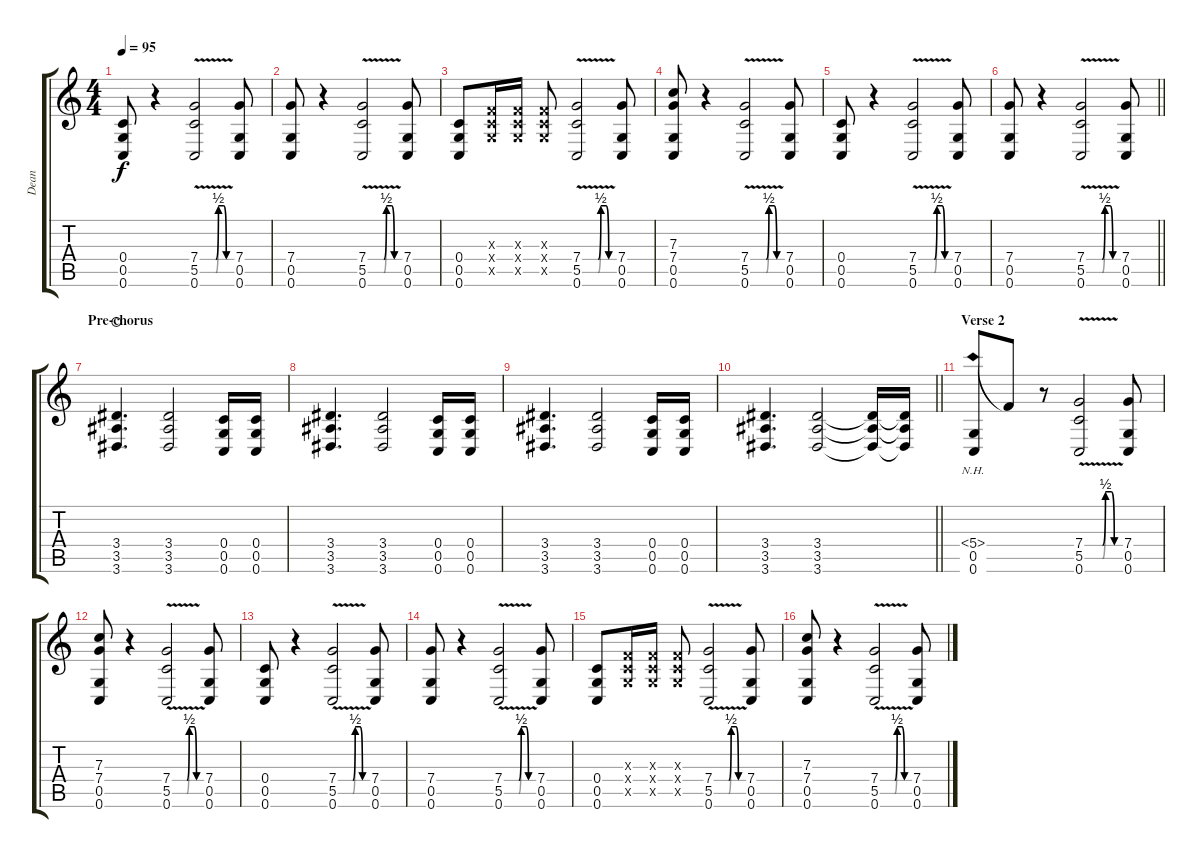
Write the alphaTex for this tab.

\track ("Dean" "Dean") {instrument electricguitarclean}
\staff {score tabs}
\tuning (D4 A3 F3 C3 G2 C2) {hide}
\ts (4 4)
\tempo 95
\clef g2
\ks c
(0.4 0.5 0.6).8{dy f} r.4 (7.4{be (custom 0 0 15 0 30 0 35 2 45 2 50 0 60 0)} 5.5{be (custom 0 0 15 0 30 0 35 2 45 2 50 0 60 0)} 0.6{v}).2 (7.4 0.5 0.6).8 |
(7.4 0.5 0.6).8 r.4 (7.4{be (custom 0 0 15 0 30 0 35 2 45 2 50 0 60 0)} 5.5{be (custom 0 0 15 0 30 0 35 2 45 2 50 0 60 0)} 0.6{v}).2 (7.4 0.5 0.6).8 |
(0.4 0.5 0.6).8 (0.3{x} 0.4{x} 0.5{x}).16 (0.3{x} 0.4{x} 0.5{x}).16 (0.3{x} 0.4{x} 0.5{x}).8 (7.4{be (custom 0 0 15 0 30 0 35 2 45 2 50 0 60 0)} 5.5{be (custom 0 0 15 0 30 0 35 2 45 2 50 0 60 0)} 0.6{v}).2 (7.4 0.5 0.6).8 |
(7.3 7.4 0.5 0.6).8 r.4 (7.4{be (custom 0 0 15 0 30 0 35 2 45 2 50 0 60 0)} 5.5{be (custom 0 0 15 0 30 0 35 2 45 2 50 0 60 0)} 0.6{v}).2 (7.4 0.5 0.6).8 |
(0.4 0.5 0.6).8 r.4 (7.4{be (custom 0 0 15 0 30 0 35 2 45 2 50 0 60 0)} 5.5{be (custom 0 0 15 0 30 0 35 2 45 2 50 0 60 0)} 0.6{v}).2 (7.4 0.5 0.6).8 |
\barLineRight lightlight
(7.4 0.5 0.6).8 r.4 (7.4{be (custom 0 0 15 0 30 0 35 2 45 2 50 0 60 0)} 5.5{be (custom 0 0 15 0 30 0 35 2 45 2 50 0 60 0)} 0.6{v}).2 (7.4 0.5 0.6).8 |
\section ("" "Pre-chorus")
(3.4 3.5 3.6).4{d instrument electricguitarclean waho} (3.4 3.5 3.6).2 (0.4 0.5 0.6).16 (0.4 0.5 0.6).16 |
(3.4 3.5 3.6).4{d} (3.4 3.5 3.6).2 (0.4 0.5 0.6).16 (0.4 0.5 0.6).16 |
(3.4 3.5 3.6).4{d} (3.4 3.5 3.6).2 (0.4 0.5 0.6).16 (0.4 0.5 0.6).16 |
\barLineRight lightlight
(3.4 3.5 3.6).4{d} (3.4 3.5 3.6).2 (3.4{t} 3.5{t} 3.6{t}).16 (3.4{t} 3.5{t} 3.6{t}).16 |
\section ("" "Verse 2")
(5.4{nh} 0.5 0.6).8{instrument overdrivenguitar} 5.4{t}.8 r.8 (7.4{be (custom 0 0 15 0 30 0 35 2 45 2 50 0 60 0)} 5.5{be (custom 0 0 15 0 30 0 35 2 45 2 50 0 60 0)} 0.6{v}).2 (7.4 0.5 0.6).8 |
(7.3 7.4 0.5 0.6).8 r.4 (7.4{be (custom 0 0 15 0 30 0 35 2 45 2 50 0 60 0)} 5.5{be (custom 0 0 15 0 30 0 35 2 45 2 50 0 60 0)} 0.6{v}).2 (7.4 0.5 0.6).8 |
(0.4 0.5 0.6).8 r.4 (7.4{be (custom 0 0 15 0 30 0 35 2 45 2 50 0 60 0)} 5.5{be (custom 0 0 15 0 30 0 35 2 45 2 50 0 60 0)} 0.6{v}).2 (7.4 0.5 0.6).8 |
(7.4 0.5 0.6).8 r.4 (7.4{be (custom 0 0 15 0 30 0 35 2 45 2 50 0 60 0)} 5.5{be (custom 0 0 15 0 30 0 35 2 45 2 50 0 60 0)} 0.6{v}).2 (7.4 0.5 0.6).8 |
(0.4 0.5 0.6).8 (0.3{x} 0.4{x} 0.5{x}).16 (0.3{x} 0.4{x} 0.5{x}).16 (0.3{x} 0.4{x} 0.5{x}).8 (7.4{be (custom 0 0 15 0 30 0 35 2 45 2 50 0 60 0)} 5.5{be (custom 0 0 15 0 30 0 35 2 45 2 50 0 60 0)} 0.6{v}).2 (7.4 0.5 0.6).8 |
(7.3 7.4 0.5 0.6).8 r.4 (7.4{be (custom 0 0 15 0 30 0 35 2 45 2 50 0 60 0)} 5.5{be (custom 0 0 15 0 30 0 35 2 45 2 50 0 60 0)} 0.6{v}).2 (7.4 0.5 0.6).8
